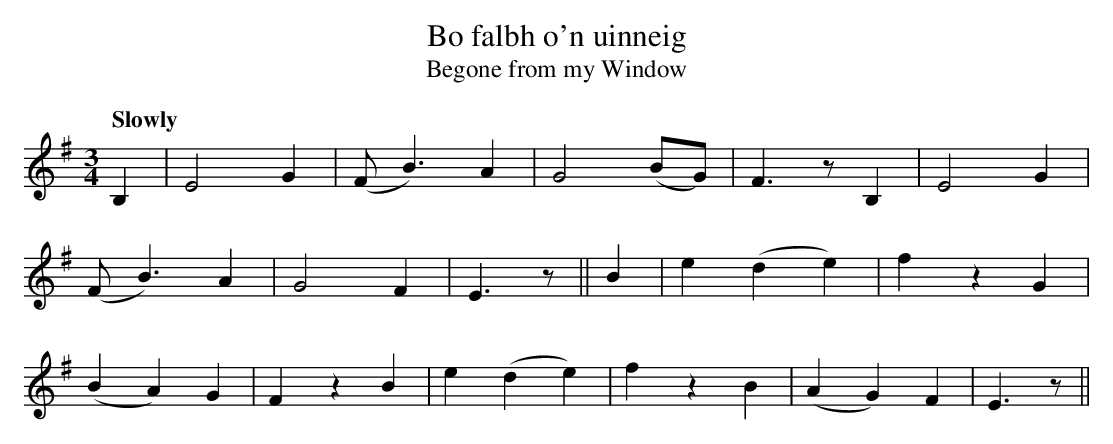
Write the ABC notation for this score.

X:1
T:Bo falbh o'n uinneig
T:Begone from my Window
M:3/4
L:1/8
Q:"Slowly"
K:Emin
B,2|E4 G2|(FB3)A2|G4 (BG)|F3 z B,2|E4G2|
(FB3)A2|G4 F2|E3z||B2|e2(d2e2)|f2 z2G2|
(B2A2)G2|F2z2B2|e2 (d2e2)|f2z2B2|(A2G2)F2|E3z||
